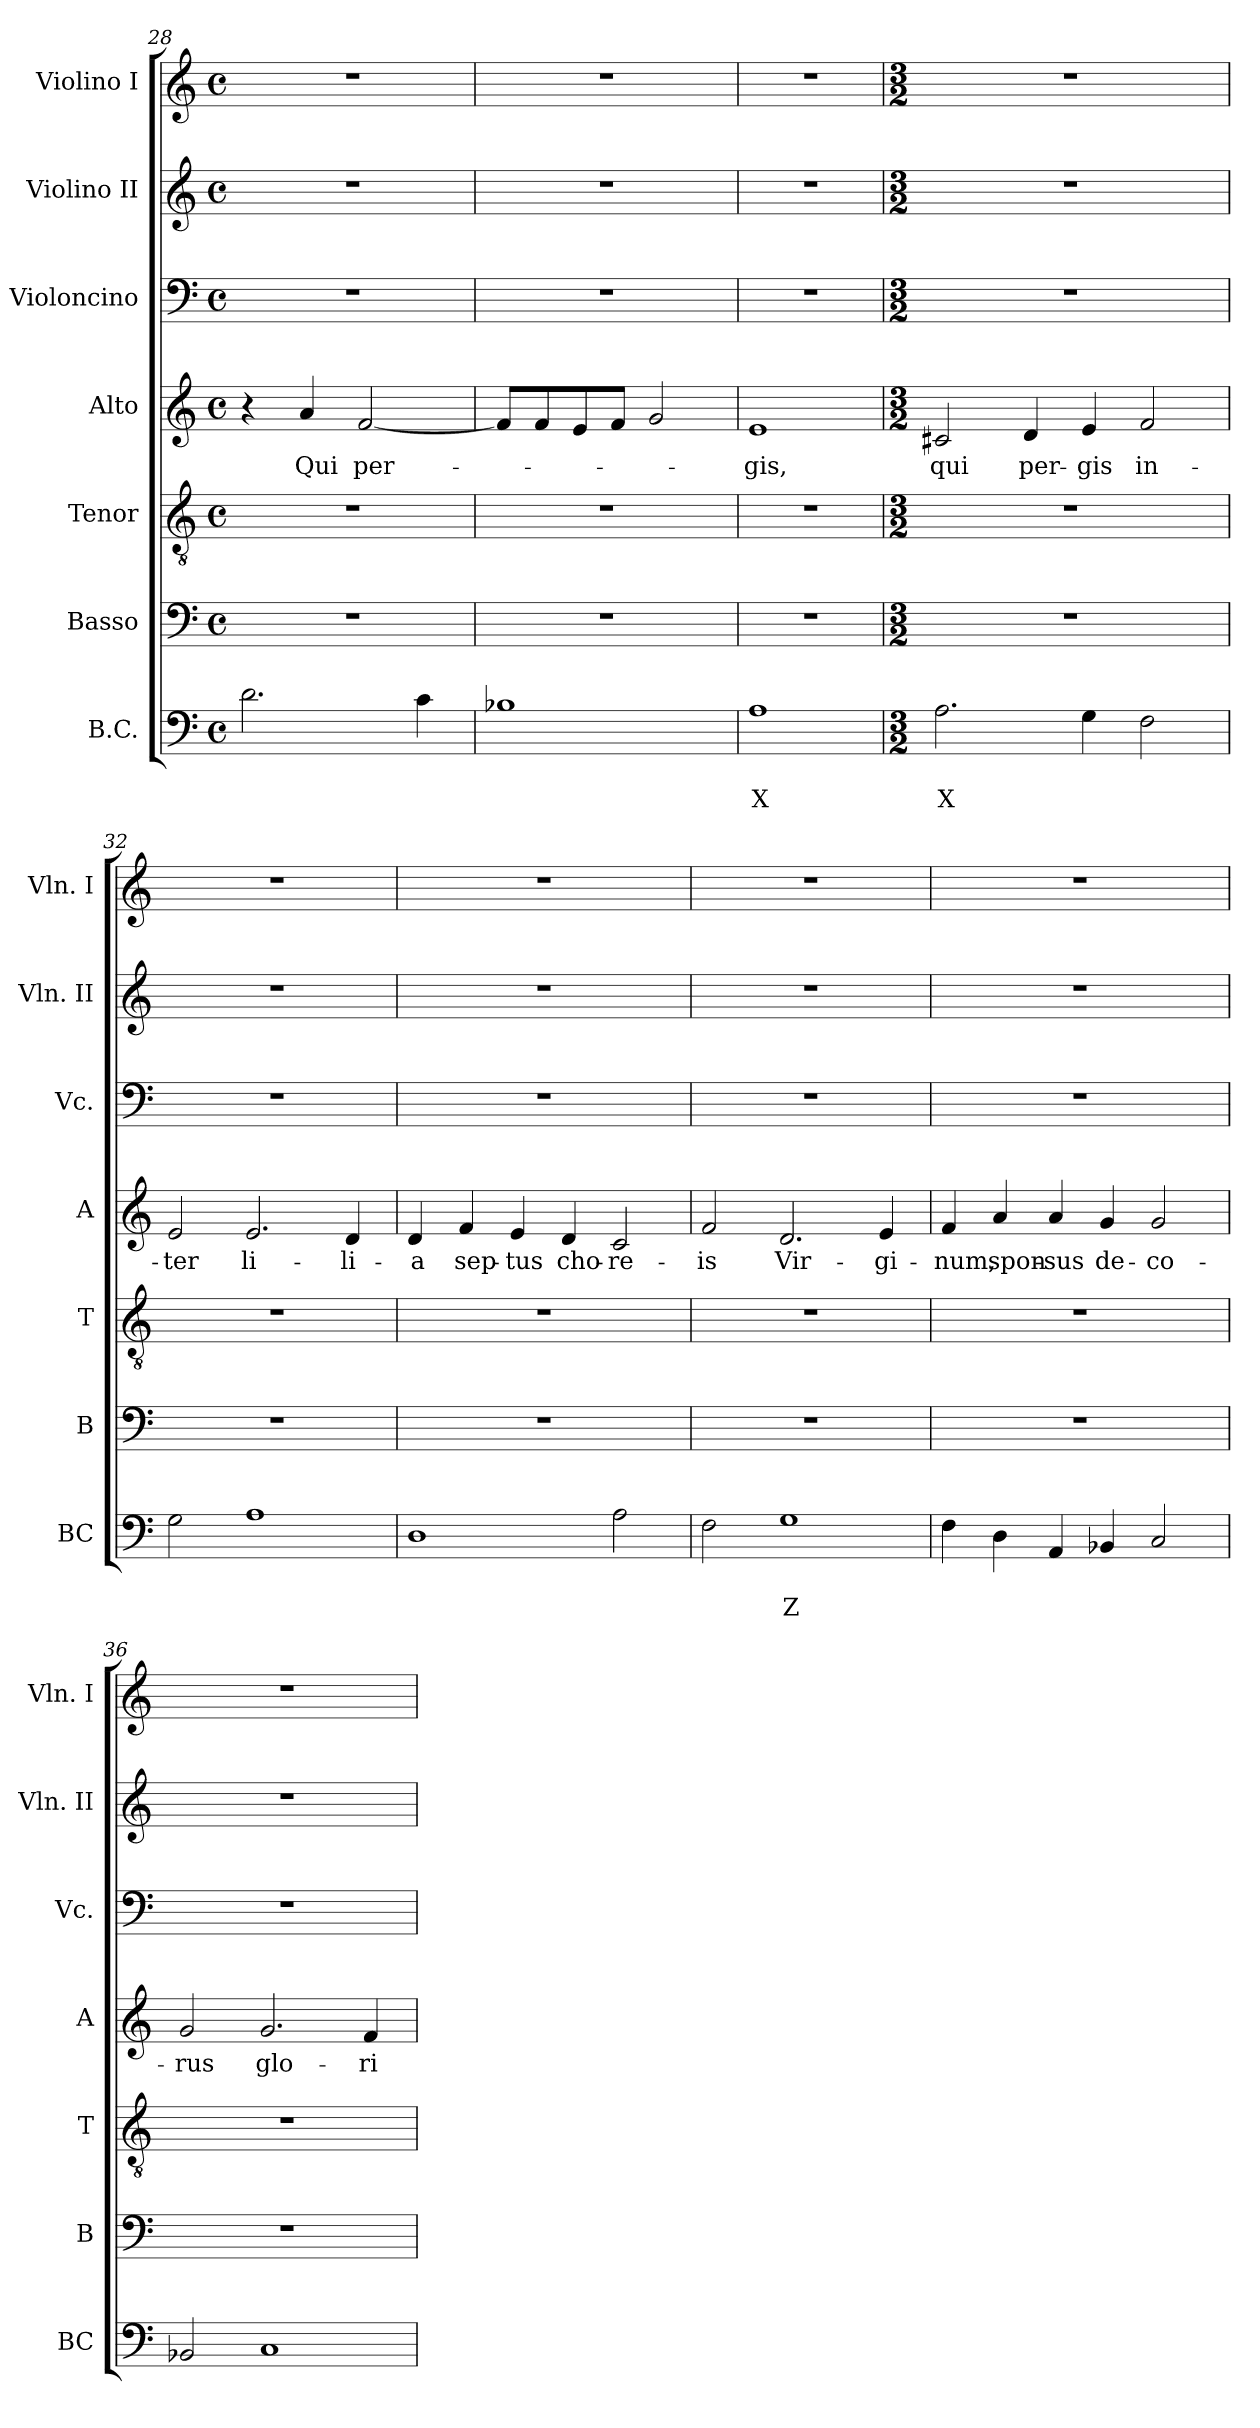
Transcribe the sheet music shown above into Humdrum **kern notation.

**kern	**text	**text	**kern	**kern	**kern	**text	**kern	**kern	**kern
*part7	*part7	*part7	*part6	*part5	*part4	*part4	*part3	*part2	*part1
*staff7	*staff7	*staff7	*staff6	*staff5	*staff4	*staff4	*staff3	*staff2	*staff1
*I"B.C.	*	*	*I"Basso	*I"Tenor	*I"Alto	*	*I"Violoncino	*I"Violino II	*I"Violino I
*I'BC	*	*	*I'B	*I'T	*I'A	*	*I'Vc.	*I'Vln. II	*I'Vln. I
!!LO:PB:g=z
*clefF4	*	*	*clefF4	*clefGv2	*clefG2	*	*clefF4	*clefG2	*clefG2
*k[]	*	*	*k[]	*k[]	*k[]	*	*k[]	*k[]	*k[]
*C:	*	*	*C:	*C:	*C:	*	*C:	*C:	*C:
*M4/4	*	*	*M4/4	*M4/4	*M4/4	*	*M4/4	*M4/4	*M4/4
*met(c)	*	*	*met(c)	*met(c)	*met(c)	*	*met(c)	*met(c)	*met(c)
=28	=28	=28	=28	=28	=28	=28	=28	=28	=28
2.d\	.	.	1r	1r	4r	.	1r	1r	1r
!	!	!	!	!	!	!LO:LY:b	!	!	!
.	.	.	.	.	4a/	Qui	.	.	.
!	!	!	!	!	!	!LO:LY:b	!	!	!
.	.	.	.	.	[2f/	per-	.	.	.
4c\	.	.	.	.	.	.	.	.	.
=29	=29	=29	=29	=29	=29	=29	=29	=29	=29
1B-X	.	.	1r	1r	8f/L]	.	1r	1r	1r
.	.	.	.	.	8f/	.	.	.	.
.	.	.	.	.	8e/	.	.	.	.
.	.	.	.	.	8f/J	.	.	.	.
.	.	.	.	.	2g/	.	.	.	.
=30	=30	=30	=30	=30	=30	=30	=30	=30	=30
!	!	!LO:LY:b	!	!	!	!LO:LY:b	!	!	!
1A	.	X	1r	1r	1e	-gis,	1r	1r	1r
=31	=31	=31	=31	=31	=31	=31	=31	=31	=31
*M3/2	*	*	*M3/2	*M3/2	*M3/2	*	*M3/2	*M3/2	*M3/2
!	!	!LO:LY:b	!	!	!	!LO:LY:b	!	!	!
2.A\	.	X	1.r	1.r	2c#X/	qui	1.r	1.r	1.r
!	!	!	!	!	!	!LO:LY:b	!	!	!
.	.	.	.	.	4d/	per-	.	.	.
!	!	!	!	!	!	!LO:LY:b	!	!	!
4G\	.	.	.	.	4e/	-gis	.	.	.
!	!	!	!	!	!	!LO:LY:b	!	!	!
2F\	.	.	.	.	2f/	in-	.	.	.
=32	=32	=32	=32	=32	=32	=32	=32	=32	=32
!	!	!	!	!	!	!LO:LY:b	!	!	!
2G\	.	.	1.r	1.r	2e/	-ter	1.r	1.r	1.r
!	!	!	!	!	!	!LO:LY:b	!	!	!
1A	.	.	.	.	2.e/	li-	.	.	.
!	!	!	!	!	!	!LO:LY:b	!	!	!
.	.	.	.	.	4d/	-li-	.	.	.
!!LO:LB:g=z
=33	=33	=33	=33	=33	=33	=33	=33	=33	=33
!	!	!	!	!	!	!LO:LY:b	!	!	!
1D	.	.	1.r	1.r	4d/	-a	1.r	1.r	1.r
!	!	!	!	!	!	!LO:LY:b	!	!	!
.	.	.	.	.	4f/	sep-	.	.	.
!	!	!	!	!	!	!LO:LY:b	!	!	!
.	.	.	.	.	4e/	-tus	.	.	.
!	!	!	!	!	!	!LO:LY:b	!	!	!
.	.	.	.	.	4d/	cho-	.	.	.
!	!	!	!	!	!	!LO:LY:b	!	!	!
2A\	.	.	.	.	2c/	-re-	.	.	.
=34	=34	=34	=34	=34	=34	=34	=34	=34	=34
!	!	!	!	!	!	!LO:LY:b	!	!	!
2F\	.	.	1.r	1.r	2f/	-is	1.r	1.r	1.r
!	!	!LO:LY:b	!	!	!	!LO:LY:b	!	!	!
1G	.	Z	.	.	2.d/	Vir-	.	.	.
!	!	!	!	!	!	!LO:LY:b	!	!	!
.	.	.	.	.	4e/	-gi-	.	.	.
=35	=35	=35	=35	=35	=35	=35	=35	=35	=35
!	!	!	!	!	!	!LO:LY:b	!	!	!
4F\	.	.	1.r	1.r	4f/	-num,	1.r	1.r	1.r
!	!	!	!	!	!	!LO:LY:b	!	!	!
4D\	.	.	.	.	4a/	spon-	.	.	.
!	!	!	!	!	!	!LO:LY:b	!	!	!
4AA/	.	.	.	.	4a/	-sus	.	.	.
!	!	!	!	!	!	!LO:LY:b	!	!	!
4BB-X/	.	.	.	.	4g/	de-	.	.	.
!	!	!	!	!	!	!LO:LY:b	!	!	!
2C/	.	.	.	.	2g/	-co-	.	.	.
=36	=36	=36	=36	=36	=36	=36	=36	=36	=36
!	!	!	!	!	!	!LO:LY:b	!	!	!
2BB-X/	.	.	1.r	1.r	2g/	-rus	1.r	1.r	1.r
!	!	!	!	!	!	!LO:LY:b	!	!	!
1C	.	.	.	.	2.g/	glo-	.	.	.
!	!	!	!	!	!	!LO:LY:b	!	!	!
.	.	.	.	.	4f/	-ri-	.	.	.
=	=	=	=	=	=	=	=	=	=
*-	*-	*-	*-	*-	*-	*-	*-	*-	*-
